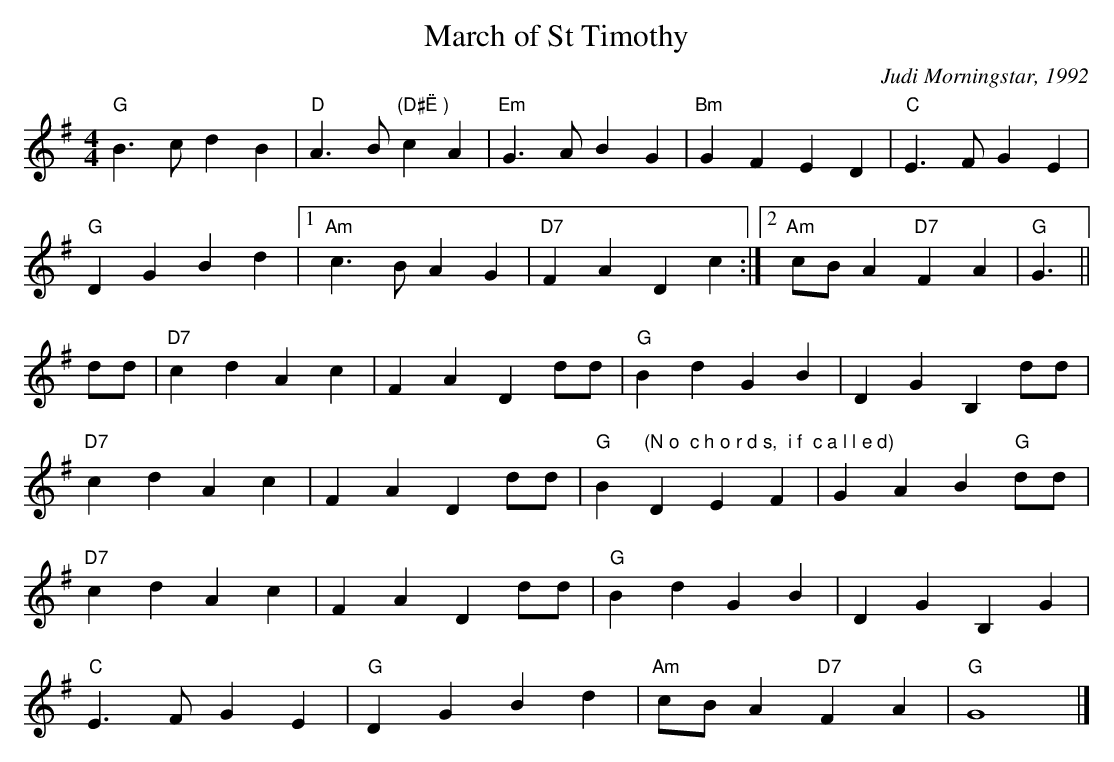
X:1
T:March of St Timothy
C:Judi Morningstar, 1992
M:4/4
L:1/4
K:G
"G"B>cdB|"D"A>B "(D#Ë)"cA|"Em"G>A BG|"Bm"GF ED|"C"E>FGE|
"G"DG Bd| [1"Am"c>B AG|"D7"FA Dc:|[2"Am"c/2B/2A "D7"FA|"G"G3/2 ||
d/2d/2|"D7"cd Ac|FA Dd/2d/2|"G"Bd GB|DG B,d/2d/2|
"D7"cd Ac|FA Dd/2d/2|"G"B"(N o  c h o r d s,  i f  c a l l e d)"D EF|GA B"G"d/2d/2|
"D7"cd Ac|FA Dd/2d/2|"G"Bd GB|DG B,G|
"C"E>F GE|"G"DG Bd|"Am"c/2B/2A "D7"FA|"G"G4|]
